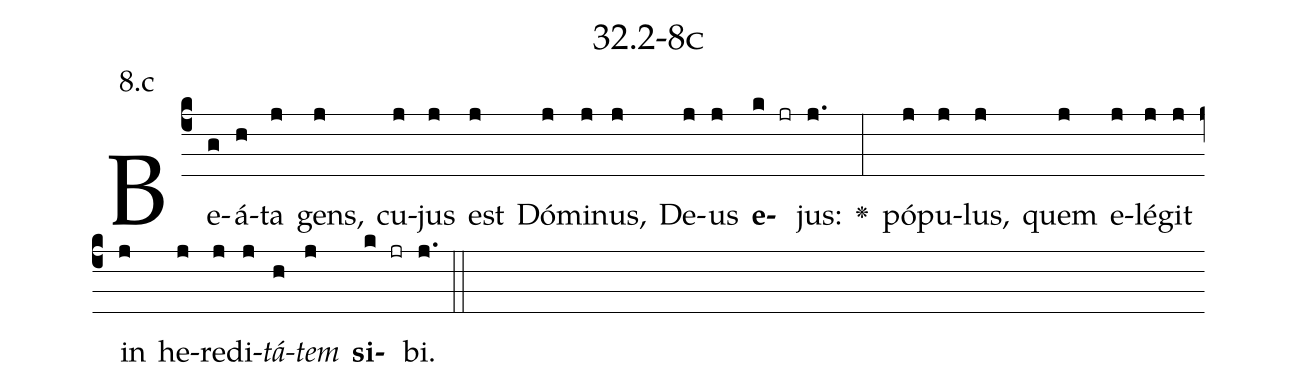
name: 32.2-8c;
annotation: 8.c;
%%
(c4)Be(g)á(h)ta(j) gens,(j) cu(j)jus(j) est(j) Dó(j)mi(j)nus,(j) De(j)us(j) <b>e</b>(k jr)jus:(j.) <v>\greheightstar</v>(:) pó(j)pu(j)lus,(j) quem(j) e(j)lé(j)git(j) in(j) he(j)re(j)di(j)<i>tá</i>(h)<i>tem</i>(j) <b>si</b>(k jr)bi.(j.) (::)


%E(j) u(j) o(h) u(j) a(k) e.(j.) (::)
